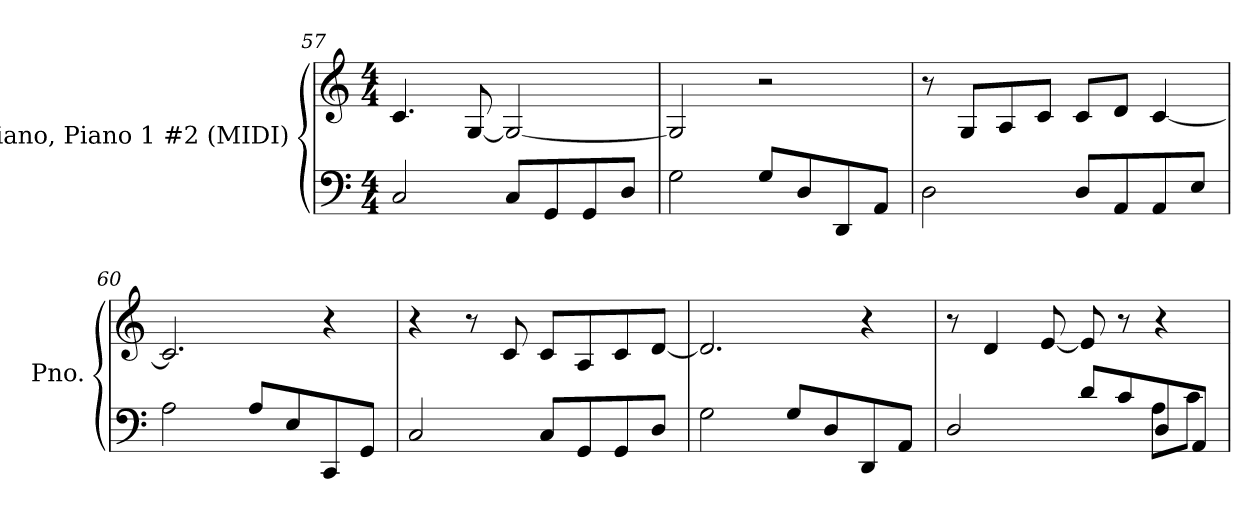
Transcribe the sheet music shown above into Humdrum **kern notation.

**kern	**kern
*part1	*part1
*staff2	*staff1
*I"Piano, Piano 1 #2 (MIDI)	*
*I'Pno.	*
*clefF4	*clefG2
*k[]	*k[]
*M4/4	*M4/4
=57	=57
2C/	4.c/
.	[8G/
8C/L	2G/_
8GG/	.
8GG/	.
8D/J	.
=58	=58
2G\	2G/]
8G/L	2r
8D/	.
8DD/	.
8AA/J	.
!!LO:LB:g=z
=59	=59
2D\	8r
.	8G/L
.	8A/
.	8c/J
8D/L	8c/L
8AA/	8d/J
8AA/	[4c/
8E/J	.
=60	=60
2A\	2.c/]
8A/L	.
8E/	.
8CC/	4r
8GG/J	.
=61	=61
2C/	4r
.	8r
.	8c/
8C/L	8c/L
8GG/	8A/
8GG/	8c/
8D/J	[8d/J
=62	=62
2G\	2.d/]
8G/L	.
8D/	.
8DD/	4r
8AA/J	.
=63	=63
*^	*
2D/	2.ryy	8r
.	.	4d/
.	.	[8e/
8d/L	.	8e/]
8c/	.	8r
8D/	8A\L	4r
8AA/J	8c\J	.
*v	*v	*
=	=
*-	*-
